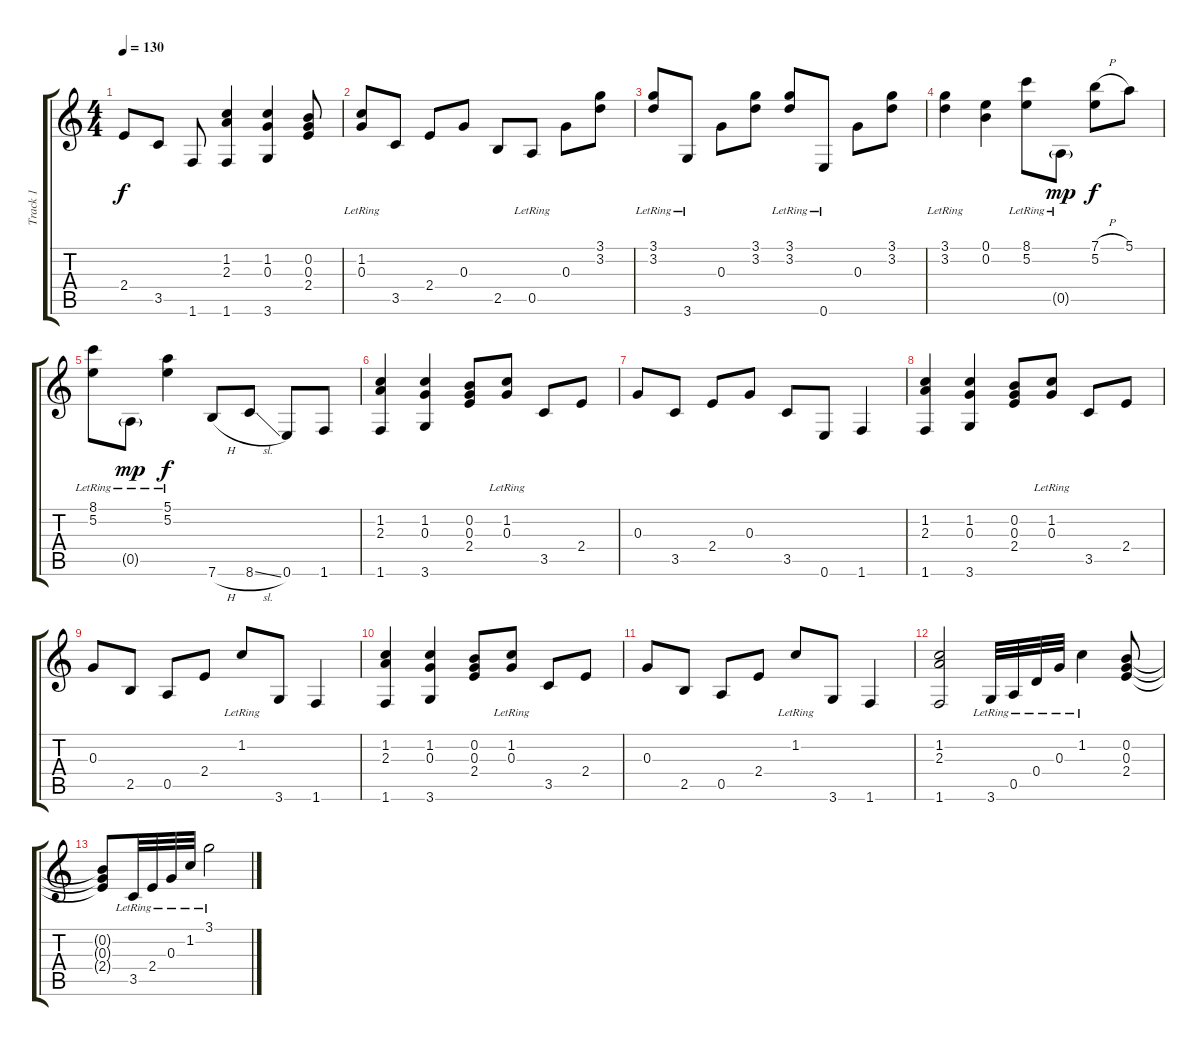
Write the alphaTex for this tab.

\track ("Track 1" "Track 1") {instrument acousticguitarsteel}
\staff {score tabs}
\tuning (E4 B3 G3 D3 A2 E2) {hide}
\ts (4 4)
\tempo 130
\clef g2
\ks c
2.4.8{dy f} 3.5.8 1.6.8 (1.2 2.3 1.6).4 (1.2 0.3 3.6).4 (0.2 0.3 2.4).8 |
(1.2{lr} 0.3{lr}).8 3.5.8 2.4.8 0.3.8 2.5.8 0.5{lr}.8 0.3.8 (3.1 3.2).8 |
(3.1{lr} 3.2{lr}).8 3.6{lr}.8 0.3.8 (3.1 3.2).8 (3.1{lr} 3.2{lr}).8 0.6{lr}.8 0.3.8 (3.1 3.2).8 |
(3.1{lr} 3.2{lr}).4 (0.1 0.2).4 (8.1{lr} 5.2{lr}).8 0.5{g lr}.8{dy mp} (7.1{h} 5.2).8{dy f} 5.1.8 |
(8.1{lr} 5.2{lr}).8 0.5{g lr}.8{dy mp} (5.1{lr} 5.2{lr}).4{dy f} 7.6{h}.8 8.6{sl}.8 0.6.8 1.6.8 |
(1.2 2.3 1.6).4 (1.2 0.3 3.6).4 (0.2 0.3 2.4).8 (1.2{lr} 0.3{lr}).8 3.5.8 2.4.8 |
0.3.8 3.5.8 2.4.8 0.3.8 3.5.8 0.6.8 1.6.4 |
(1.2 2.3 1.6).4 (1.2 0.3 3.6).4 (0.2 0.3 2.4).8 (1.2{lr} 0.3{lr}).8 3.5.8 2.4.8 |
0.3.8 2.5.8 0.5.8 2.4.8 1.2{lr}.8 3.6.8 1.6.4 |
(1.2 2.3 1.6).4 (1.2 0.3 3.6).4 (0.2 0.3 2.4).8 (1.2{lr} 0.3{lr}).8 3.5.8 2.4.8 |
0.3.8 2.5.8 0.5.8 2.4.8 1.2{lr}.8 3.6.8 1.6.4 |
(1.2 2.3 1.6).2 3.6{lr}.32 0.5{lr}.32 0.4{lr}.32 0.3{lr}.32 1.2{lr}.4 (0.2 0.3 2.4).8 |
(0.2{t} 0.3{t} 2.4{t}).8 3.5{lr}.32 2.4{lr}.32 0.3{lr}.32 1.2{lr}.32 3.1{lr}.2
